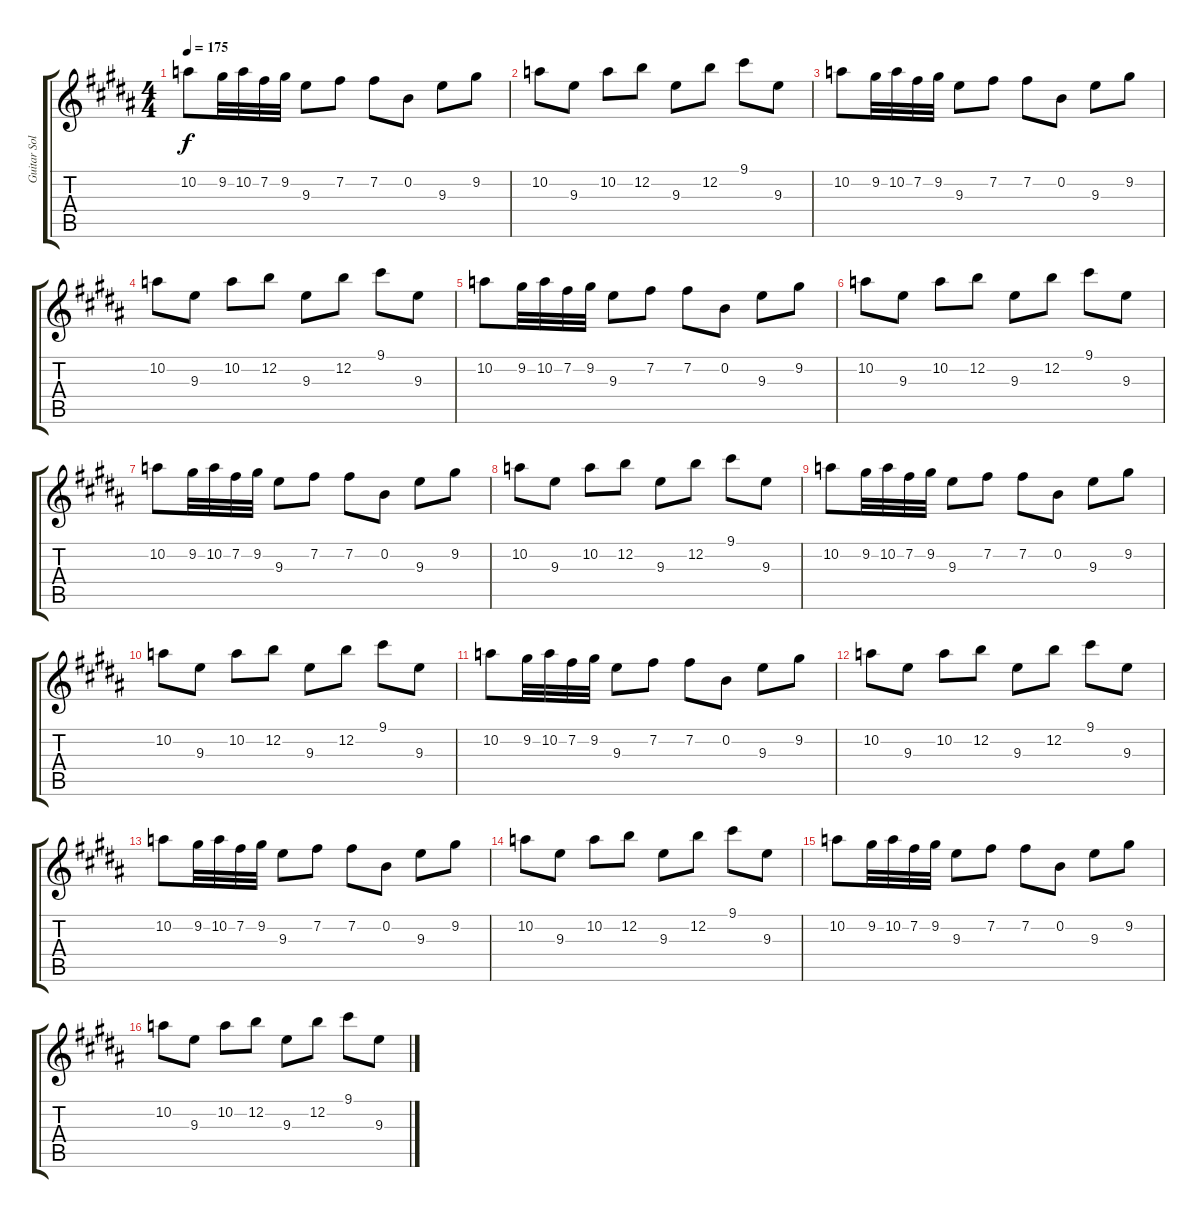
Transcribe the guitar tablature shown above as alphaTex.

\track ("Guitar Solo 2" "Guitar Sol") {instrument distortionguitar}
\staff {score tabs}
\tuning (E4 B3 G3 D3 A2 E2) {hide}
\ts (4 4)
\tempo 175
\clef g2
\ks b
10.2.8{dy f} 9.2.32 10.2.32 7.2.32 9.2.32 9.3.8 7.2.8 7.2.8 0.2.8 9.3.8 9.2.8 |
10.2.8 9.3.8 10.2.8 12.2.8 9.3.8 12.2.8 9.1.8 9.3.8 |
10.2.8 9.2.32 10.2.32 7.2.32 9.2.32 9.3.8 7.2.8 7.2.8 0.2.8 9.3.8 9.2.8 |
10.2.8 9.3.8 10.2.8 12.2.8 9.3.8 12.2.8 9.1.8 9.3.8 |
10.2.8 9.2.32 10.2.32 7.2.32 9.2.32 9.3.8 7.2.8 7.2.8 0.2.8 9.3.8 9.2.8 |
10.2.8 9.3.8 10.2.8 12.2.8 9.3.8 12.2.8 9.1.8 9.3.8 |
10.2.8 9.2.32 10.2.32 7.2.32 9.2.32 9.3.8 7.2.8 7.2.8 0.2.8 9.3.8 9.2.8 |
10.2.8 9.3.8 10.2.8 12.2.8 9.3.8 12.2.8 9.1.8 9.3.8 |
10.2.8 9.2.32 10.2.32 7.2.32 9.2.32 9.3.8 7.2.8 7.2.8 0.2.8 9.3.8 9.2.8 |
10.2.8 9.3.8 10.2.8 12.2.8 9.3.8 12.2.8 9.1.8 9.3.8 |
10.2.8 9.2.32 10.2.32 7.2.32 9.2.32 9.3.8 7.2.8 7.2.8 0.2.8 9.3.8 9.2.8 |
10.2.8 9.3.8 10.2.8 12.2.8 9.3.8 12.2.8 9.1.8 9.3.8 |
10.2.8 9.2.32 10.2.32 7.2.32 9.2.32 9.3.8 7.2.8 7.2.8 0.2.8 9.3.8 9.2.8 |
10.2.8 9.3.8 10.2.8 12.2.8 9.3.8 12.2.8 9.1.8 9.3.8 |
10.2.8 9.2.32 10.2.32 7.2.32 9.2.32 9.3.8 7.2.8 7.2.8 0.2.8 9.3.8 9.2.8 |
10.2.8 9.3.8 10.2.8 12.2.8 9.3.8 12.2.8 9.1.8 9.3.8
